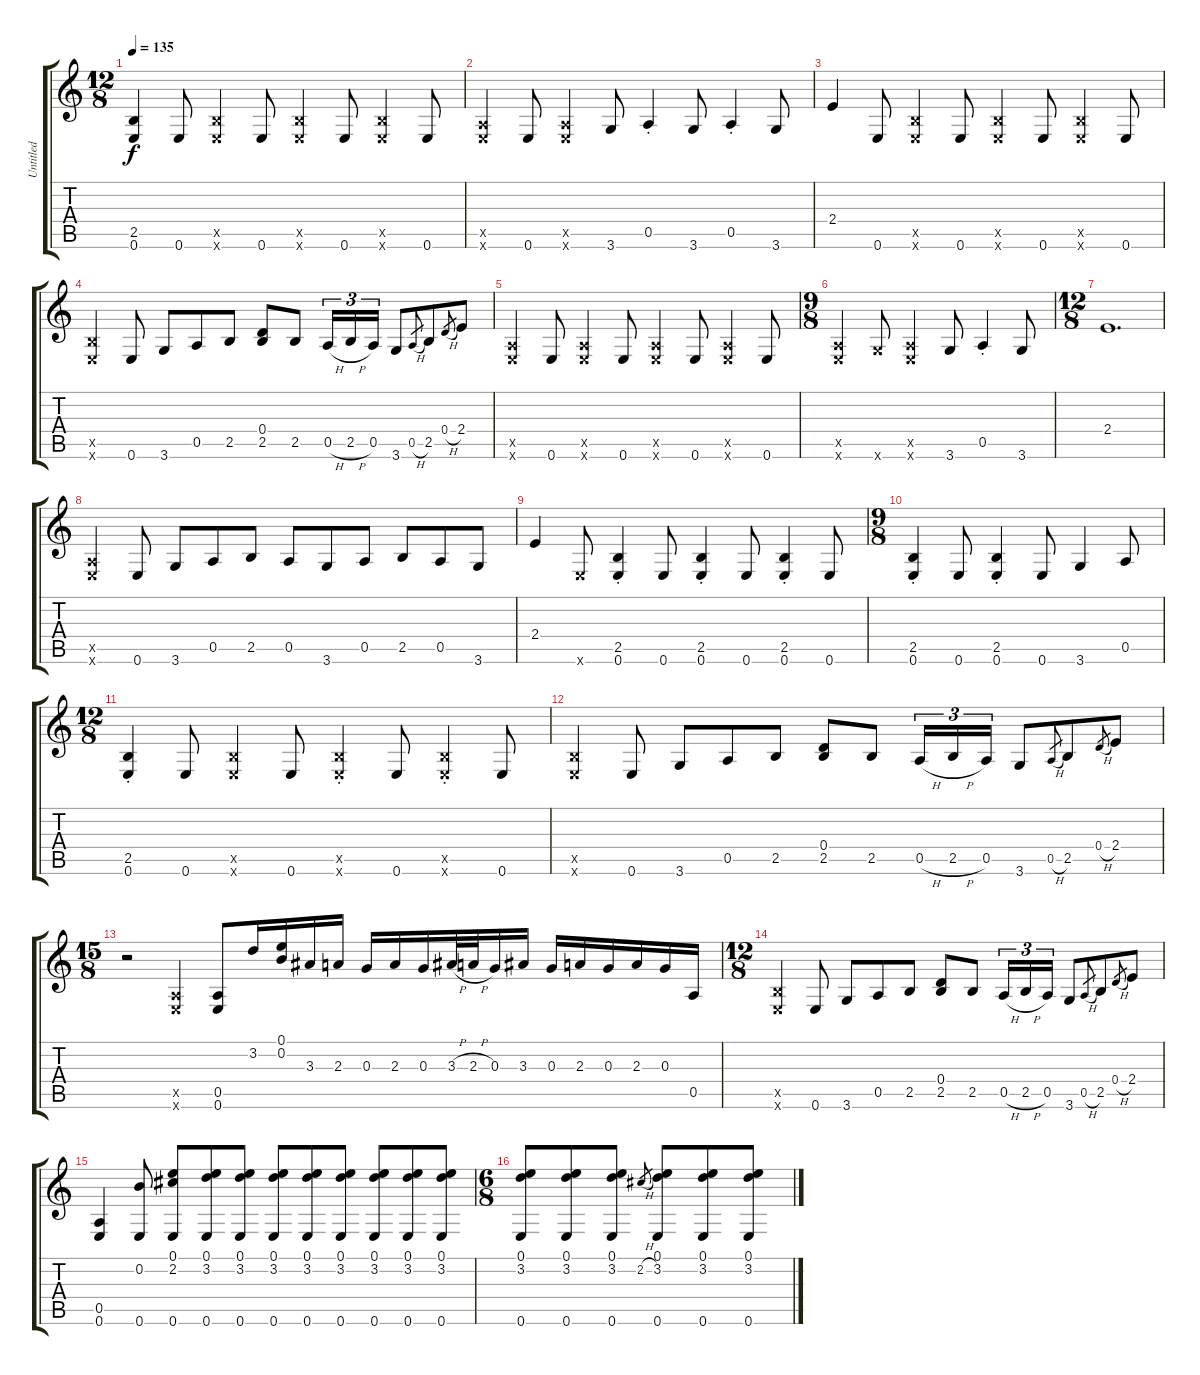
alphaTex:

\track ("Untitled" "Untitled") {instrument acousticguitarsteel}
\staff {score tabs}
\tuning (E4 B3 G3 D3 A2 E2) {hide}
\ts (12 8)
\tempo 135
\clef g2
\ks c
(2.5 0.6).4{dy f} 0.6.8 (2.5{x} 0.6{x}).4 0.6.8 (2.5{x} 0.6{x}).4 0.6.8 (2.5{x} 0.6{x}).4 0.6.8 |
(0.5{x} 0.6{x}).4 0.6.8 (0.5{x} 0.6{x}).4 3.6.8 0.5{st}.4 3.6.8 0.5{st}.4 3.6.8 |
2.4.4 0.6.8 (2.5{x} 0.6{x}).4 0.6.8 (2.5{x} 0.6{x}).4 0.6.8 (2.5{x} 0.6{x}).4 0.6.8 |
(2.5{x} 0.6{x}).4 0.6.8 3.6.8 0.5.8 2.5.8 (0.4 2.5).8 2.5.8 0.5{h}.16{tu (3 2)} 2.5{h}.16{tu (3 2)} 0.5.16{tu (3 2)} 3.6.8 0.5{h}.8{gr} 2.5.8 0.4{h}.8{gr} 2.4.8 |
(0.5{x} 0.6{x}).4 0.6.8 (0.5{x} 0.6{x}).4 0.6.8 (0.5{x} 0.6{x}).4 0.6.8 (0.5{x} 0.6{x}).4 0.6.8 |
\ts (9 8)
(0.5{x} 0.6{x}).4 3.6{x}.8 (0.5{x} 0.6{x}).4 3.6.8 0.5{st}.4 3.6.8 |
\ts (12 8)
2.4.1{d} |
(0.5{x} 0.6{x}).4 0.6.8 3.6.8 0.5.8 2.5.8 0.5.8 3.6.8 0.5.8 2.5.8 0.5.8 3.6.8 |
2.4.4 0.6{x}.8 (2.5{st} 0.6{st}).4 0.6.8 (2.5{st} 0.6{st}).4 0.6.8 (2.5{st} 0.6{st}).4 0.6.8 |
\ts (9 8)
(2.5{st} 0.6{st}).4 0.6.8 (2.5{st} 0.6{st}).4 0.6.8 3.6.4 0.5.8 |
\ts (12 8)
(2.5{st} 0.6{st}).4 0.6.8 (2.5{x} 0.6{x}).4 0.6.8 (2.5{st x} 0.6{st x}).4 0.6.8 (2.5{st x} 0.6{st x}).4 0.6.8 |
(2.5{x} 0.6{x}).4 0.6.8 3.6.8 0.5.8 2.5.8 (0.4 2.5).8 2.5.8 0.5{h}.16{tu (3 2)} 2.5{h}.16{tu (3 2)} 0.5.16{tu (3 2)} 3.6.8 0.5{h}.8{gr} 2.5.8 0.4{h}.8{gr} 2.4.8 |
\ts (15 8)
r.2 (0.5{x} 0.6{x}).4 (0.5 0.6).8 3.2.16 (0.1 0.2).16 3.3.16 2.3.16 0.3.16 2.3.16 0.3.16 3.3{h}.32 2.3{h}.32 0.3.16 3.3.16 0.3.16 2.3.16 0.3.16 2.3.16 0.3.16 0.5.16 |
\ts (12 8)
(2.5{x} 0.6{x}).4 0.6.8 3.6.8 0.5.8 2.5.8 (0.4 2.5).8 2.5.8 0.5{h}.16{tu (3 2)} 2.5{h}.16{tu (3 2)} 0.5.16{tu (3 2)} 3.6.8 0.5{h}.8{gr} 2.5.8 0.4{h}.8{gr} 2.4.8 |
(0.5 0.6).4 (0.2 0.6).8 (0.1 2.2 0.6).8 (0.1 3.2 0.6).8 (0.1 3.2 0.6).8 (0.1 3.2 0.6).8 (0.1 3.2 0.6).8 (0.1 3.2 0.6).8 (0.1 3.2 0.6).8 (0.1 3.2 0.6).8 (0.1 3.2 0.6).8 |
\ts (6 8)
(0.1 3.2 0.6).8 (0.1 3.2 0.6).8 (0.1 3.2 0.6).8 2.2{h}.8{gr} (0.1 3.2 0.6).8 (0.1 3.2 0.6).8 (0.1 3.2 0.6).8
